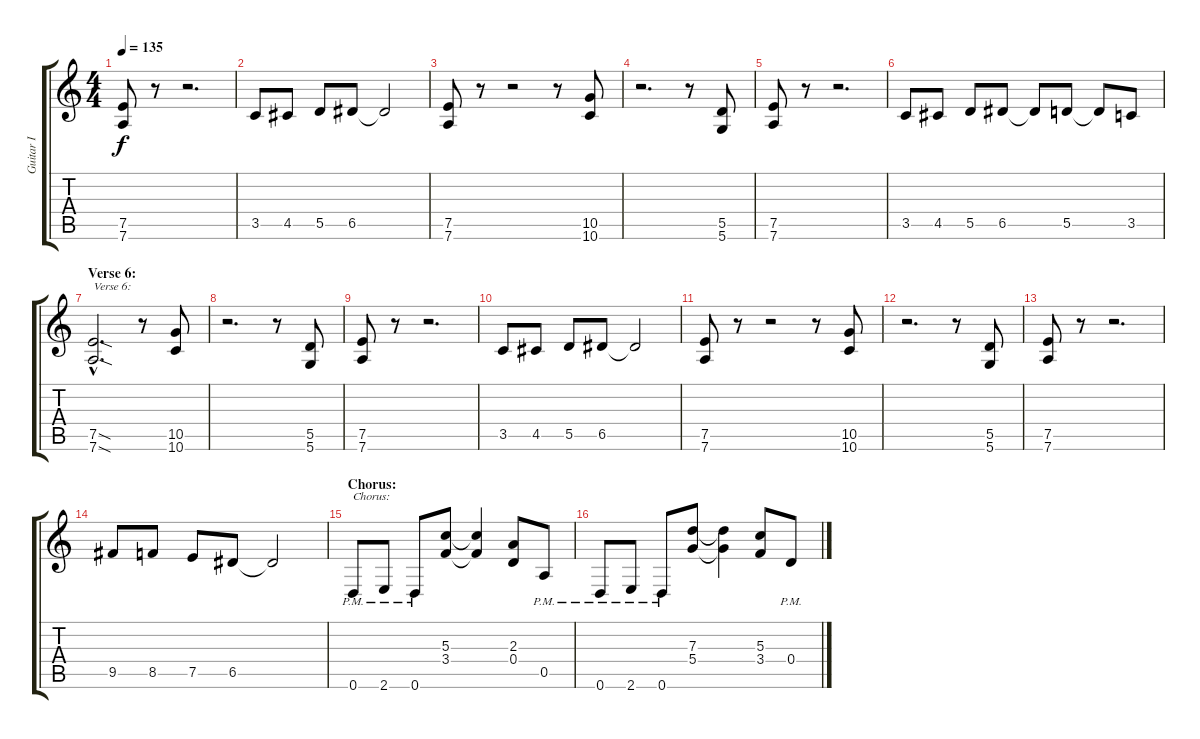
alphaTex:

\track ("Guitar I" "Guitar I") {instrument distortionguitar}
\staff {score tabs}
\tuning (E4 B3 G3 D3 A2 D2) {hide}
\ts (4 4)
\tempo 135
\clef g2
\ks c
(7.5 7.6).8{dy f} r.8 r.2{d} |
3.5.8 4.5.8 5.5.8 6.5.8 6.5{t}.2 |
(7.5 7.6).8 r.8 r.2 r.8 (10.5 10.6).8 |
r.2{d} r.8 (5.5 5.6).8 |
(7.5 7.6).8 r.8 r.2{d} |
3.5.8 4.5.8 5.5.8 6.5.8 6.5{t}.8 5.5.8 5.5{t}.8 3.5.8 |
\section ("" "Verse 6:")
(7.5{sod hac} 7.6{sod hac}).2{d txt "Verse 6:"} r.8 (10.5 10.6).8 |
r.2{d} r.8 (5.5 5.6).8 |
(7.5 7.6).8 r.8 r.2{d} |
3.5.8 4.5.8 5.5.8 6.5.8 6.5{t}.2 |
(7.5 7.6).8 r.8 r.2 r.8 (10.5 10.6).8 |
r.2{d} r.8 (5.5 5.6).8 |
(7.5 7.6).8 r.8 r.2{d} |
9.5.8 8.5.8 7.5.8 6.5.8 6.5{t}.2 |
\section ("" "Chorus:")
0.6{pm}.8{txt "Chorus:"} 2.6{pm}.8 0.6{pm}.8 (5.3 3.4).8 (5.3{t} 3.4{t}).4 (2.3 0.4).8 0.5{pm}.8 |
0.6{pm}.8 2.6{pm}.8 0.6{pm}.8 (7.3 5.4).8 (7.3{t} 5.4{t}).4 (5.3 3.4).8 0.4{pm}.8
